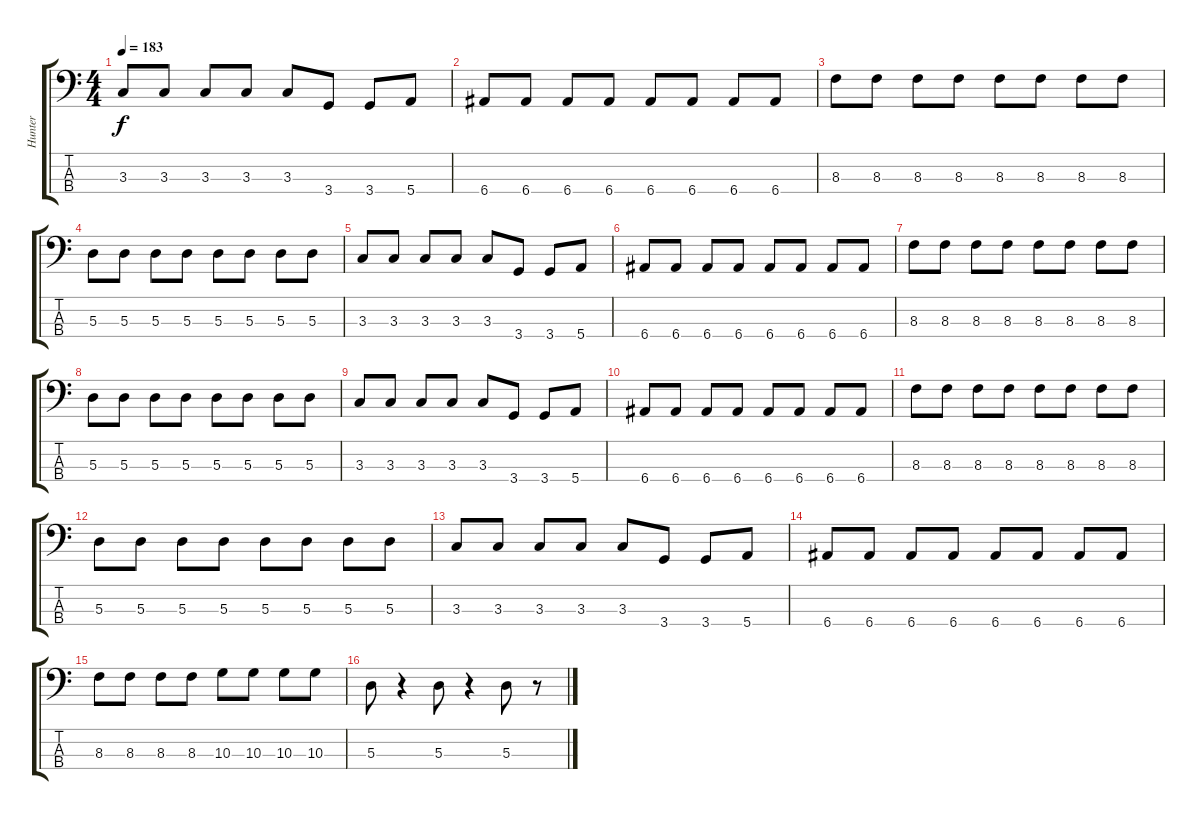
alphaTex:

\track ("Hunter" "Hunter") {instrument electricbasspick}
\staff {score tabs}
\tuning (G2 D2 A1 E1) {hide}
\ts (4 4)
\tempo 183
\clef f4
\ks c
3.3.8{dy f} 3.3.8 3.3.8 3.3.8 3.3.8 3.4.8 3.4.8 5.4.8 |
6.4.8 6.4.8 6.4.8 6.4.8 6.4.8 6.4.8 6.4.8 6.4.8 |
8.3.8 8.3.8 8.3.8 8.3.8 8.3.8 8.3.8 8.3.8 8.3.8 |
5.3.8 5.3.8 5.3.8 5.3.8 5.3.8 5.3.8 5.3.8 5.3.8 |
3.3.8 3.3.8 3.3.8 3.3.8 3.3.8 3.4.8 3.4.8 5.4.8 |
6.4.8 6.4.8 6.4.8 6.4.8 6.4.8 6.4.8 6.4.8 6.4.8 |
8.3.8 8.3.8 8.3.8 8.3.8 8.3.8 8.3.8 8.3.8 8.3.8 |
5.3.8 5.3.8 5.3.8 5.3.8 5.3.8 5.3.8 5.3.8 5.3.8 |
3.3.8 3.3.8 3.3.8 3.3.8 3.3.8 3.4.8 3.4.8 5.4.8 |
6.4.8 6.4.8 6.4.8 6.4.8 6.4.8 6.4.8 6.4.8 6.4.8 |
8.3.8 8.3.8 8.3.8 8.3.8 8.3.8 8.3.8 8.3.8 8.3.8 |
5.3.8 5.3.8 5.3.8 5.3.8 5.3.8 5.3.8 5.3.8 5.3.8 |
3.3.8 3.3.8 3.3.8 3.3.8 3.3.8 3.4.8 3.4.8 5.4.8 |
6.4.8 6.4.8 6.4.8 6.4.8 6.4.8 6.4.8 6.4.8 6.4.8 |
8.3.8 8.3.8 8.3.8 8.3.8 10.3.8 10.3.8 10.3.8 10.3.8 |
5.3.8 r.4 5.3.8 r.4 5.3.8 r.8
